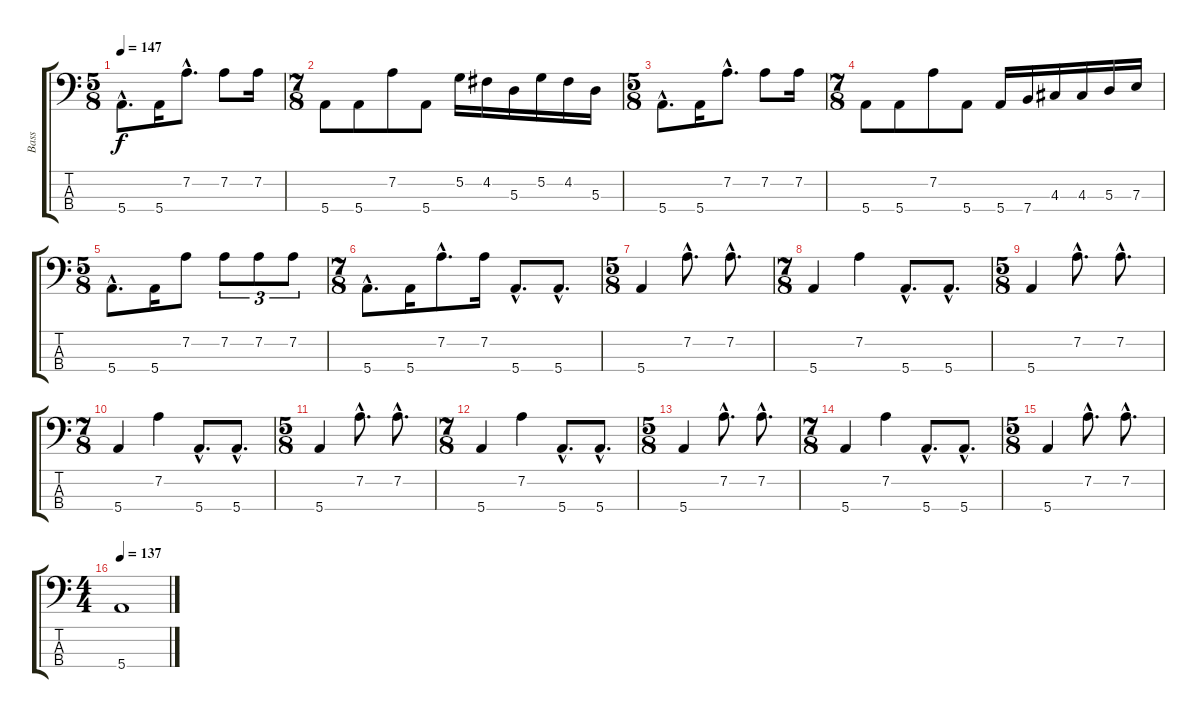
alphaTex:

\track ("Bass" "Bass") {instrument electricbasspick}
\staff {score tabs}
\tuning (G2 D2 A1 E1) {hide}
\ts (5 8)
\tempo 147
\clef f4
\ks c
5.4{hac}.8{d dy f} 5.4.16 7.2{hac}.8{d} 7.2.8 7.2.16 |
\ts (7 8)
5.4.8 5.4.8 7.2.8 5.4.8 5.2.16 4.2.16 5.3.16 5.2.16 4.2.16 5.3.16 |
\ts (5 8)
5.4{hac}.8{d} 5.4.16 7.2{hac}.8{d} 7.2.8 7.2.16 |
\ts (7 8)
5.4.8 5.4.8 7.2.8 5.4.8 5.4.16 7.4.16 4.3.16 4.3.16 5.3.16 7.3.16 |
\ts (5 8)
5.4{hac}.8{d} 5.4.16 7.2.8 7.2.8{tu (3 2)} 7.2.8{tu (3 2)} 7.2.8{tu (3 2)} |
\ts (7 8)
5.4{hac}.8{d} 5.4.16 7.2{hac}.8{d} 7.2.16 5.4{hac}.8{d} 5.4{hac}.8{d} |
\ts (5 8)
5.4.4 7.2{hac}.8{d} 7.2{hac}.8{d} |
\ts (7 8)
5.4.4 7.2.4 5.4{hac}.8{d} 5.4{hac}.8{d} |
\ts (5 8)
5.4.4 7.2{hac}.8{d} 7.2{hac}.8{d} |
\ts (7 8)
5.4.4 7.2.4 5.4{hac}.8{d} 5.4{hac}.8{d} |
\ts (5 8)
5.4.4 7.2{hac}.8{d} 7.2{hac}.8{d} |
\ts (7 8)
5.4.4 7.2.4 5.4{hac}.8{d} 5.4{hac}.8{d} |
\ts (5 8)
5.4.4 7.2{hac}.8{d} 7.2{hac}.8{d} |
\ts (7 8)
5.4.4 7.2.4 5.4{hac}.8{d} 5.4{hac}.8{d} |
\ts (5 8)
5.4.4 7.2{hac}.8{d} 7.2{hac}.8{d} |
\ts (4 4)
\tempo 137
5.4.1
